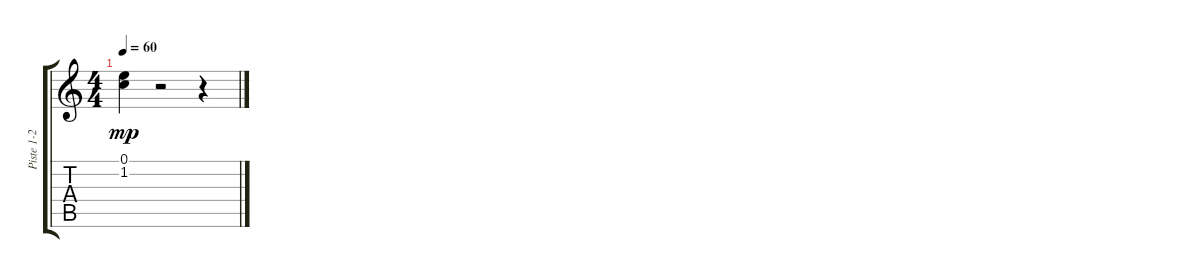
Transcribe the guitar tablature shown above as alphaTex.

\track ("Piste 1-2" "Piste 1-2") {instrument acousticguitarnylon}
\staff {score tabs}
\tuning (E4 B3 G3 D3 A2 E2) {hide}
\ts (4 4)
\tempo 60
\clef g2
\ks c
(0.1{t} 1.2{t}).4{dy mp} r.2 r.4
